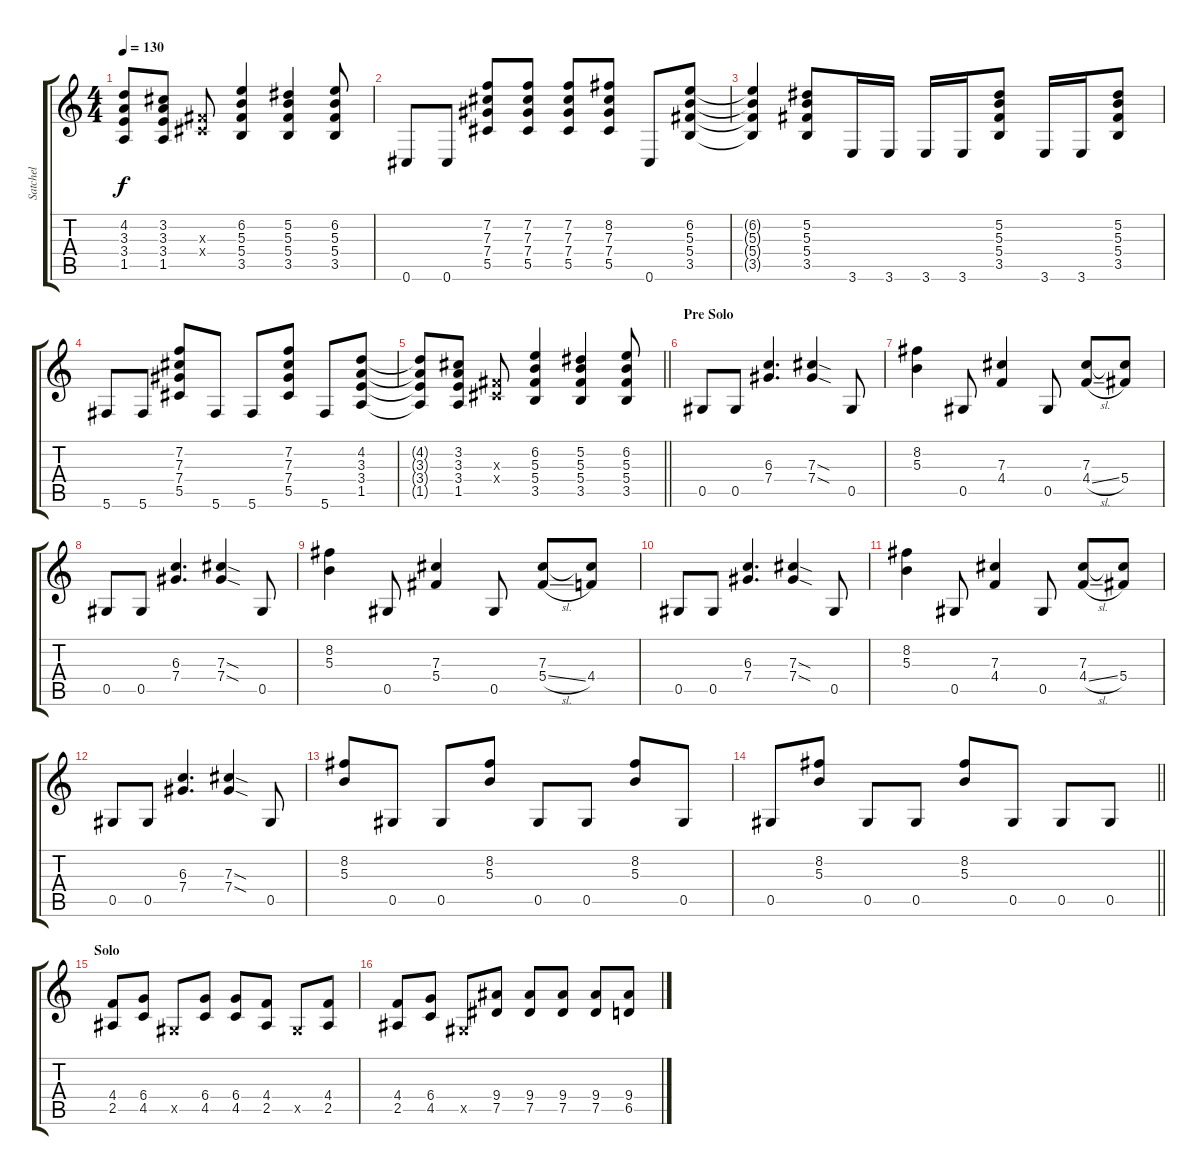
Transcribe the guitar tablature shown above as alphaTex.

\track ("Satchel" "Satchel") {instrument distortionguitar}
\staff {score tabs}
\tuning (Eb4 Bb3 Gb3 Db3 Ab2 Db2) {hide}
\ts (4 4)
\tempo 130
\clef g2
\ks c
(4.2{t} 3.3{t} 3.4{t} 1.5{t}).8{dy f} (3.2 3.3 3.4 1.5).8 (0.3{x} 0.4{x}).8 (6.2 5.3 5.4 3.5).4 (5.2 5.3 5.4 3.5).4 (6.2 5.3 5.4 3.5).8 |
0.6.8 0.6.8 (7.2 7.3 7.4 5.5).8 (7.2 7.3 7.4 5.5).8 (7.2 7.3 7.4 5.5).8 (8.2 7.3 7.4 5.5).8 0.6.8 (6.2 5.3 5.4 3.5).8 |
(6.2{t} 5.3{t} 5.4{t} 3.5{t}).4 (5.2 5.3 5.4 3.5).8 3.6.16 3.6.16 3.6.16 3.6.16 (5.2 5.3 5.4 3.5).8 3.6.16 3.6.16 (5.2 5.3 5.4 3.5).8 |
5.6.8 5.6.8 (7.2 7.3 7.4 5.5).8 5.6.8 5.6.8 (7.2 7.3 7.4 5.5).8 5.6.8 (4.2 3.3 3.4 1.5).8 |
\barLineRight lightlight
(4.2{t} 3.3{t} 3.4{t} 1.5{t}).8 (3.2 3.3 3.4 1.5).8 (0.3{x} 0.4{x}).8 (6.2 5.3 5.4 3.5).4 (5.2 5.3 5.4 3.5).4 (6.2 5.3 5.4 3.5).8 |
\section ("" "Pre Solo")
0.5.8 0.5.8 (6.3 7.4).4{d} (7.3{sod} 7.4{sod}).4 0.5.8 |
(8.2 5.3).4 0.5.8 (7.3 4.4).4 0.5.8 (7.3 4.4{sl}).8 (7.3{t} 5.4).8 |
0.5.8 0.5.8 (6.3 7.4).4{d} (7.3{sod} 7.4{sod}).4 0.5.8 |
(8.2 5.3).4 0.5.8 (7.3 5.4).4 0.5.8 (7.3 5.4{sl}).8 (7.3{t} 4.4).8 |
0.5.8 0.5.8 (6.3 7.4).4{d} (7.3{sod} 7.4{sod}).4 0.5.8 |
(8.2 5.3).4 0.5.8 (7.3 4.4).4 0.5.8 (7.3 4.4{sl}).8 (7.3{t} 5.4).8 |
0.5.8 0.5.8 (6.3 7.4).4{d} (7.3{sod} 7.4{sod}).4 0.5.8 |
(8.2 5.3).8 0.5.8 0.5.8 (8.2 5.3).8 0.5.8 0.5.8 (8.2 5.3).8 0.5.8 |
\barLineRight lightlight
0.5.8 (8.2 5.3).8 0.5.8 0.5.8 (8.2 5.3).8 0.5.8 0.5.8 0.5.8 |
\section ("" "Solo")
(4.4 2.5).8 (6.4 4.5).8 0.5{x}.8 (6.4 4.5).8 (6.4 4.5).8 (4.4 2.5).8 0.5{x}.8 (4.4 2.5).8 |
(4.4 2.5).8 (6.4 4.5).8 0.5{x}.8 (9.4 7.5).8 (9.4 7.5).8 (9.4 7.5).8 (9.4 7.5).8 (9.4 6.5).8
